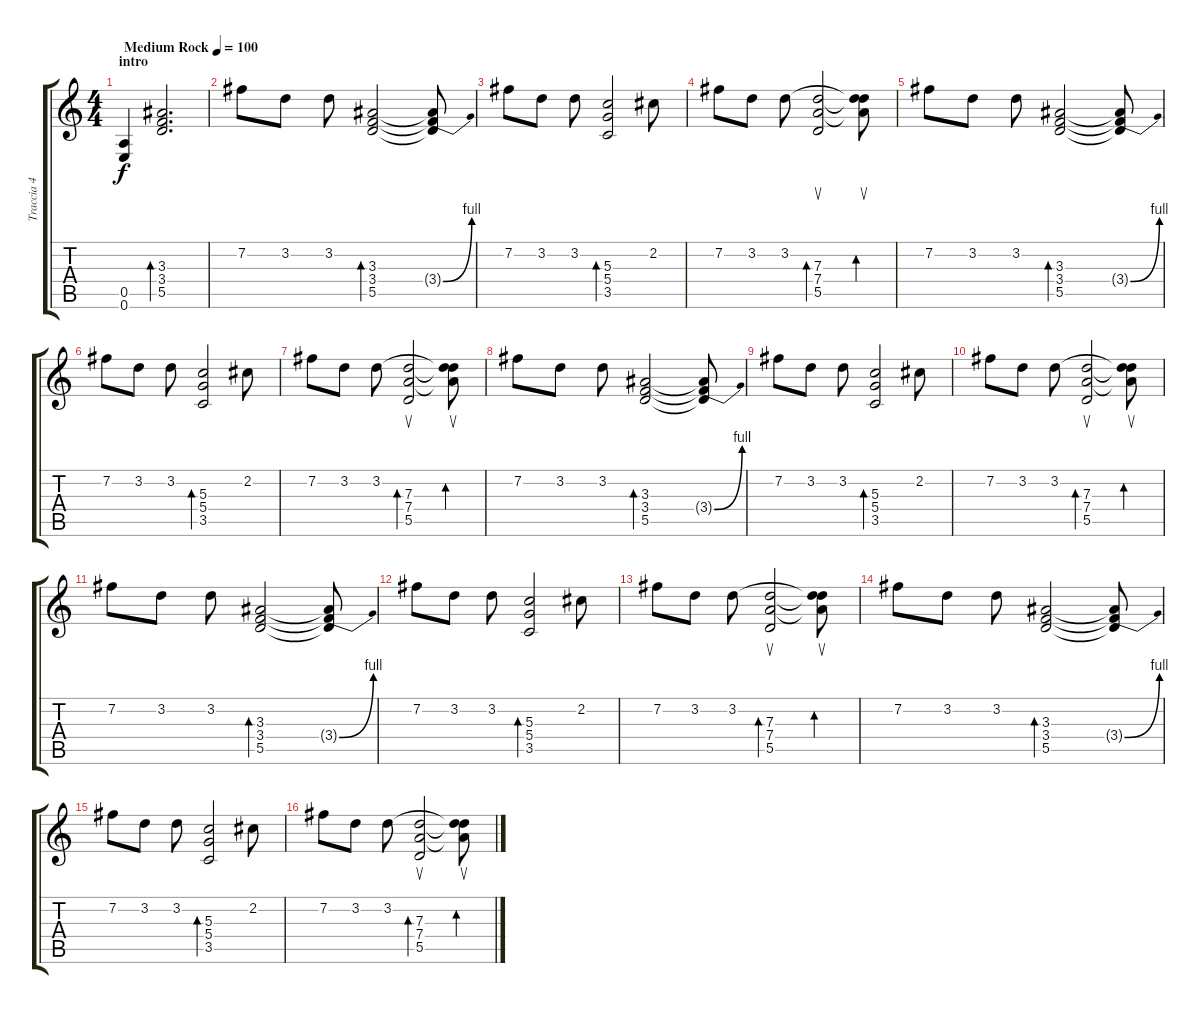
\track ("Traccia 4" "Traccia 4") {instrument acousticguitarnylon}
\staff {score tabs}
\tuning (E4 B3 G3 D3 A2 E2) {hide}
\ts (4 4)
\section ("" "intro")
\tempo (100 "Medium Rock")
\clef g2
\ks c
(0.5 0.6).4{dy f instrument acousticguitarnylon} (3.3 3.4 5.5).2{d bd 120} |
7.2.8 3.2.8 3.2.8 (3.3 3.4 5.5).2{bd 120} (3.3{t} 3.4{be (bend 0 0 60 4) t} 5.5{t}).8 |
7.2.8 3.2.8 3.2.8 (5.3 5.4 3.5).2{bd 120} 2.2.8 |
7.2.8 3.2.8 3.2.8 (7.3 7.4 5.5).2{su bd 60} (3.2{t} 7.3{t} 7.4{t}).8{su bd 60} |
7.2.8 3.2.8 3.2.8 (3.3 3.4 5.5).2{bd 120} (3.3{t} 3.4{be (bend 0 0 60 4) t} 5.5{t}).8 |
7.2.8 3.2.8 3.2.8 (5.3 5.4 3.5).2{bd 120} 2.2.8 |
7.2.8 3.2.8 3.2.8 (7.3 7.4 5.5).2{su bd 60} (3.2{t} 7.3{t} 7.4{t}).8{su bd 60} |
7.2.8 3.2.8 3.2.8 (3.3 3.4 5.5).2{bd 120} (3.3{t} 3.4{be (bend 0 0 60 4) t} 5.5{t}).8 |
7.2.8 3.2.8 3.2.8 (5.3 5.4 3.5).2{bd 120} 2.2.8 |
7.2.8 3.2.8 3.2.8 (7.3 7.4 5.5).2{su bd 60} (3.2{t} 7.3{t} 7.4{t}).8{su bd 60} |
7.2.8 3.2.8 3.2.8 (3.3 3.4 5.5).2{bd 120} (3.3{t} 3.4{be (bend 0 0 60 4) t} 5.5{t}).8 |
7.2.8 3.2.8 3.2.8 (5.3 5.4 3.5).2{bd 120} 2.2.8 |
7.2.8 3.2.8 3.2.8 (7.3 7.4 5.5).2{su bd 60} (3.2{t} 7.3{t} 7.4{t}).8{su bd 60} |
7.2.8 3.2.8 3.2.8 (3.3 3.4 5.5).2{bd 120} (3.3{t} 3.4{be (bend 0 0 60 4) t} 5.5{t}).8 |
7.2.8 3.2.8 3.2.8 (5.3 5.4 3.5).2{bd 120} 2.2.8 |
7.2.8 3.2.8 3.2.8 (7.3 7.4 5.5).2{su bd 60} (3.2{t} 7.3{t} 7.4{t}).8{su bd 60}
